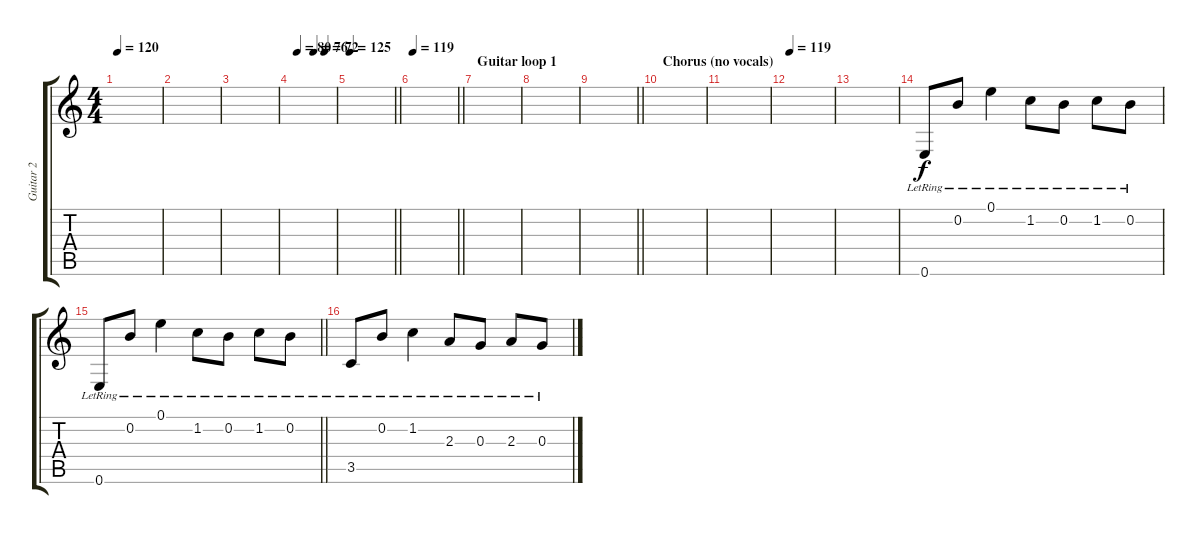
\track ("Guitar 2" "Guitar 2") {instrument acousticguitarsteel}
\staff {score tabs}
\tuning (E4 B3 G3 D3 A2 E2) {hide}
\ts (4 4)
\tempo 120
\clef g2
\ks c
|
|
|
\tempo (80 0.125)
\tempo (76 0.5)
\tempo (72 0.75)
|
\tempo 125
\barLineRight lightlight
|
\tempo 119
\barLineRight lightlight
|
\section ("" "Guitar loop 1")
|
|
\barLineRight lightlight
|
\section ("" "Chorus (no vocals)")
|
|
\tempo 119
|
|
0.6{lr}.8 0.2{lr}.8 0.1{lr}.4 1.2{lr}.8 0.2{lr}.8 1.2{lr}.8 0.2{lr}.8 |
\barLineRight lightlight
0.6{lr}.8 0.2{lr}.8 0.1{lr}.4 1.2{lr}.8 0.2{lr}.8 1.2{lr}.8 0.2{lr}.8 |
3.5{lr}.8 0.2{lr}.8 1.2{lr}.4 2.3{lr}.8 0.3{lr}.8 2.3{lr}.8 0.3{lr}.8
